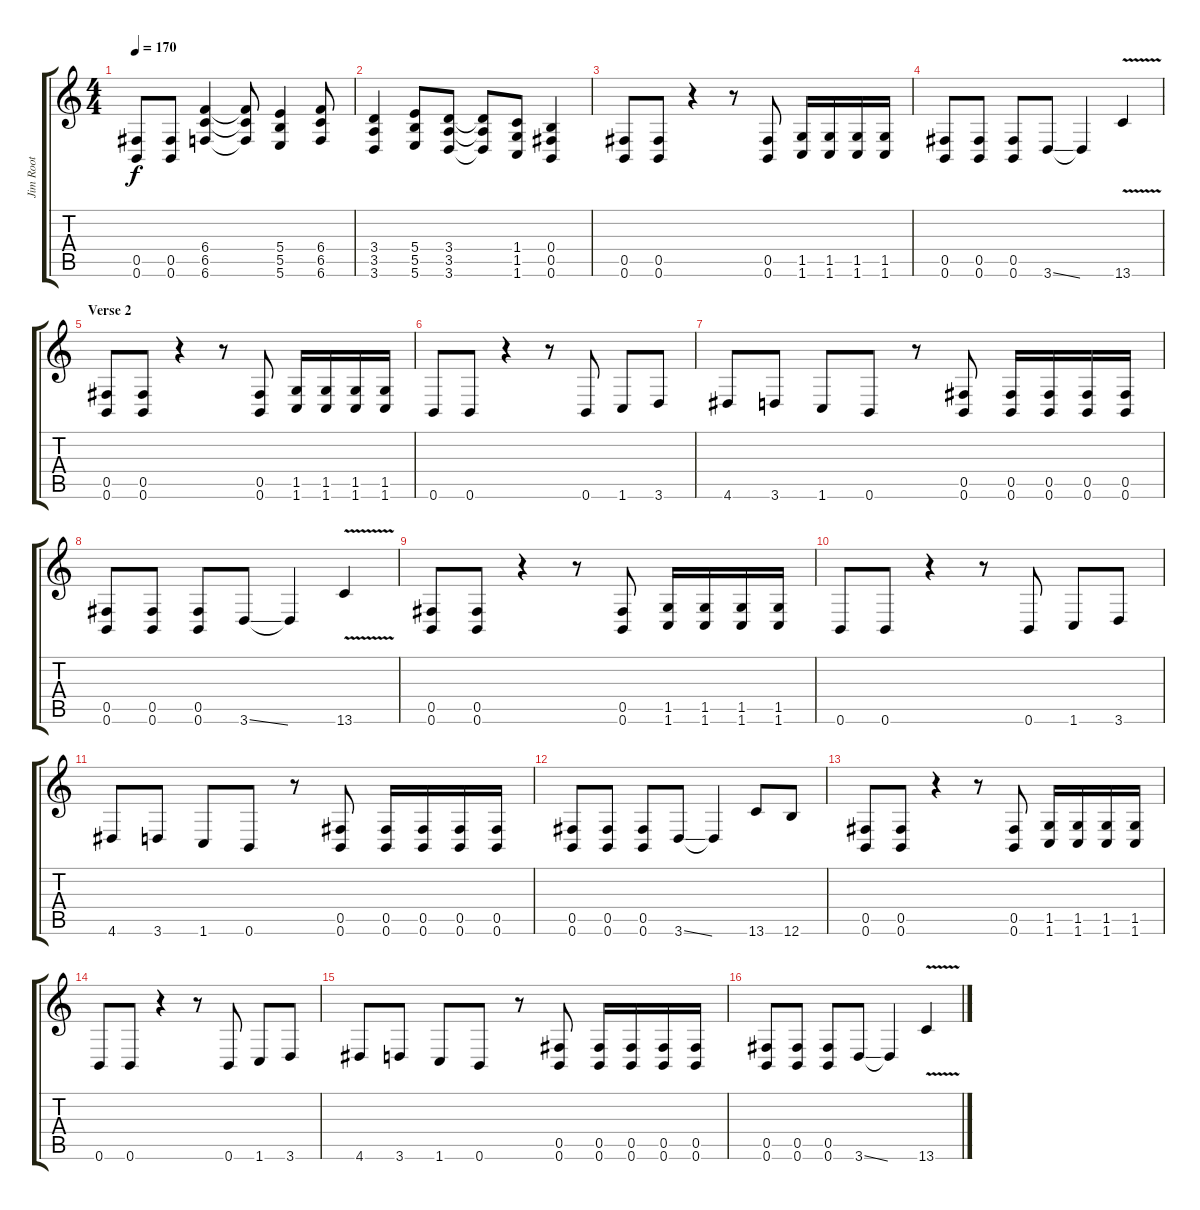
\track ("Jim Root" "Jim Root") {instrument distortionguitar}
\staff {score tabs}
\tuning (Db4 Ab3 E3 B2 Gb2 B1) {hide}
\ts (4 4)
\tempo 170
\clef g2
\ks c
(0.5 0.6).8{dy f} (0.5 0.6).8 (6.4 6.5 6.6).4 (6.4{t} 6.5{t} 6.6{t}).8 (5.4 5.5 5.6).4 (6.4 6.5 6.6).8 |
(3.4 3.5 3.6).4 (5.4 5.5 5.6).8 (3.4 3.5 3.6).8 (3.4{t} 3.5{t} 3.6{t}).8 (1.4 1.5 1.6).8 (0.4 0.5 0.6).4 |
(0.5 0.6).8 (0.5 0.6).8 r.4 r.8 (0.5 0.6).8 (1.5 1.6).16 (1.5 1.6).16 (1.5 1.6).16 (1.5 1.6).16 |
(0.5 0.6).8 (0.5 0.6).8 (0.5 0.6).8 3.6{ss}.8 3.6{t}.4 13.6{v}.4 |
\section ("" "Verse 2")
(0.5 0.6).8 (0.5 0.6).8 r.4 r.8 (0.5 0.6).8 (1.5 1.6).16 (1.5 1.6).16 (1.5 1.6).16 (1.5 1.6).16 |
0.6.8 0.6.8 r.4 r.8 0.6.8 1.6.8 3.6.8 |
4.6.8 3.6.8 1.6.8 0.6.8 r.8 (0.5 0.6).8 (0.5 0.6).16 (0.5 0.6).16 (0.5 0.6).16 (0.5 0.6).16 |
(0.5 0.6).8 (0.5 0.6).8 (0.5 0.6).8 3.6{ss}.8 3.6{t}.4 13.6{v}.4 |
(0.5 0.6).8 (0.5 0.6).8 r.4 r.8 (0.5 0.6).8 (1.5 1.6).16 (1.5 1.6).16 (1.5 1.6).16 (1.5 1.6).16 |
0.6.8 0.6.8 r.4 r.8 0.6.8 1.6.8 3.6.8 |
4.6.8 3.6.8 1.6.8 0.6.8 r.8 (0.5 0.6).8 (0.5 0.6).16 (0.5 0.6).16 (0.5 0.6).16 (0.5 0.6).16 |
(0.5 0.6).8 (0.5 0.6).8 (0.5 0.6).8 3.6{ss}.8 3.6{t}.4 13.6.8 12.6.8 |
(0.5 0.6).8 (0.5 0.6).8 r.4 r.8 (0.5 0.6).8 (1.5 1.6).16 (1.5 1.6).16 (1.5 1.6).16 (1.5 1.6).16 |
0.6.8 0.6.8 r.4 r.8 0.6.8 1.6.8 3.6.8 |
4.6.8 3.6.8 1.6.8 0.6.8 r.8 (0.5 0.6).8 (0.5 0.6).16 (0.5 0.6).16 (0.5 0.6).16 (0.5 0.6).16 |
(0.5 0.6).8 (0.5 0.6).8 (0.5 0.6).8 3.6{ss}.8 3.6{t}.4 13.6{v}.4
